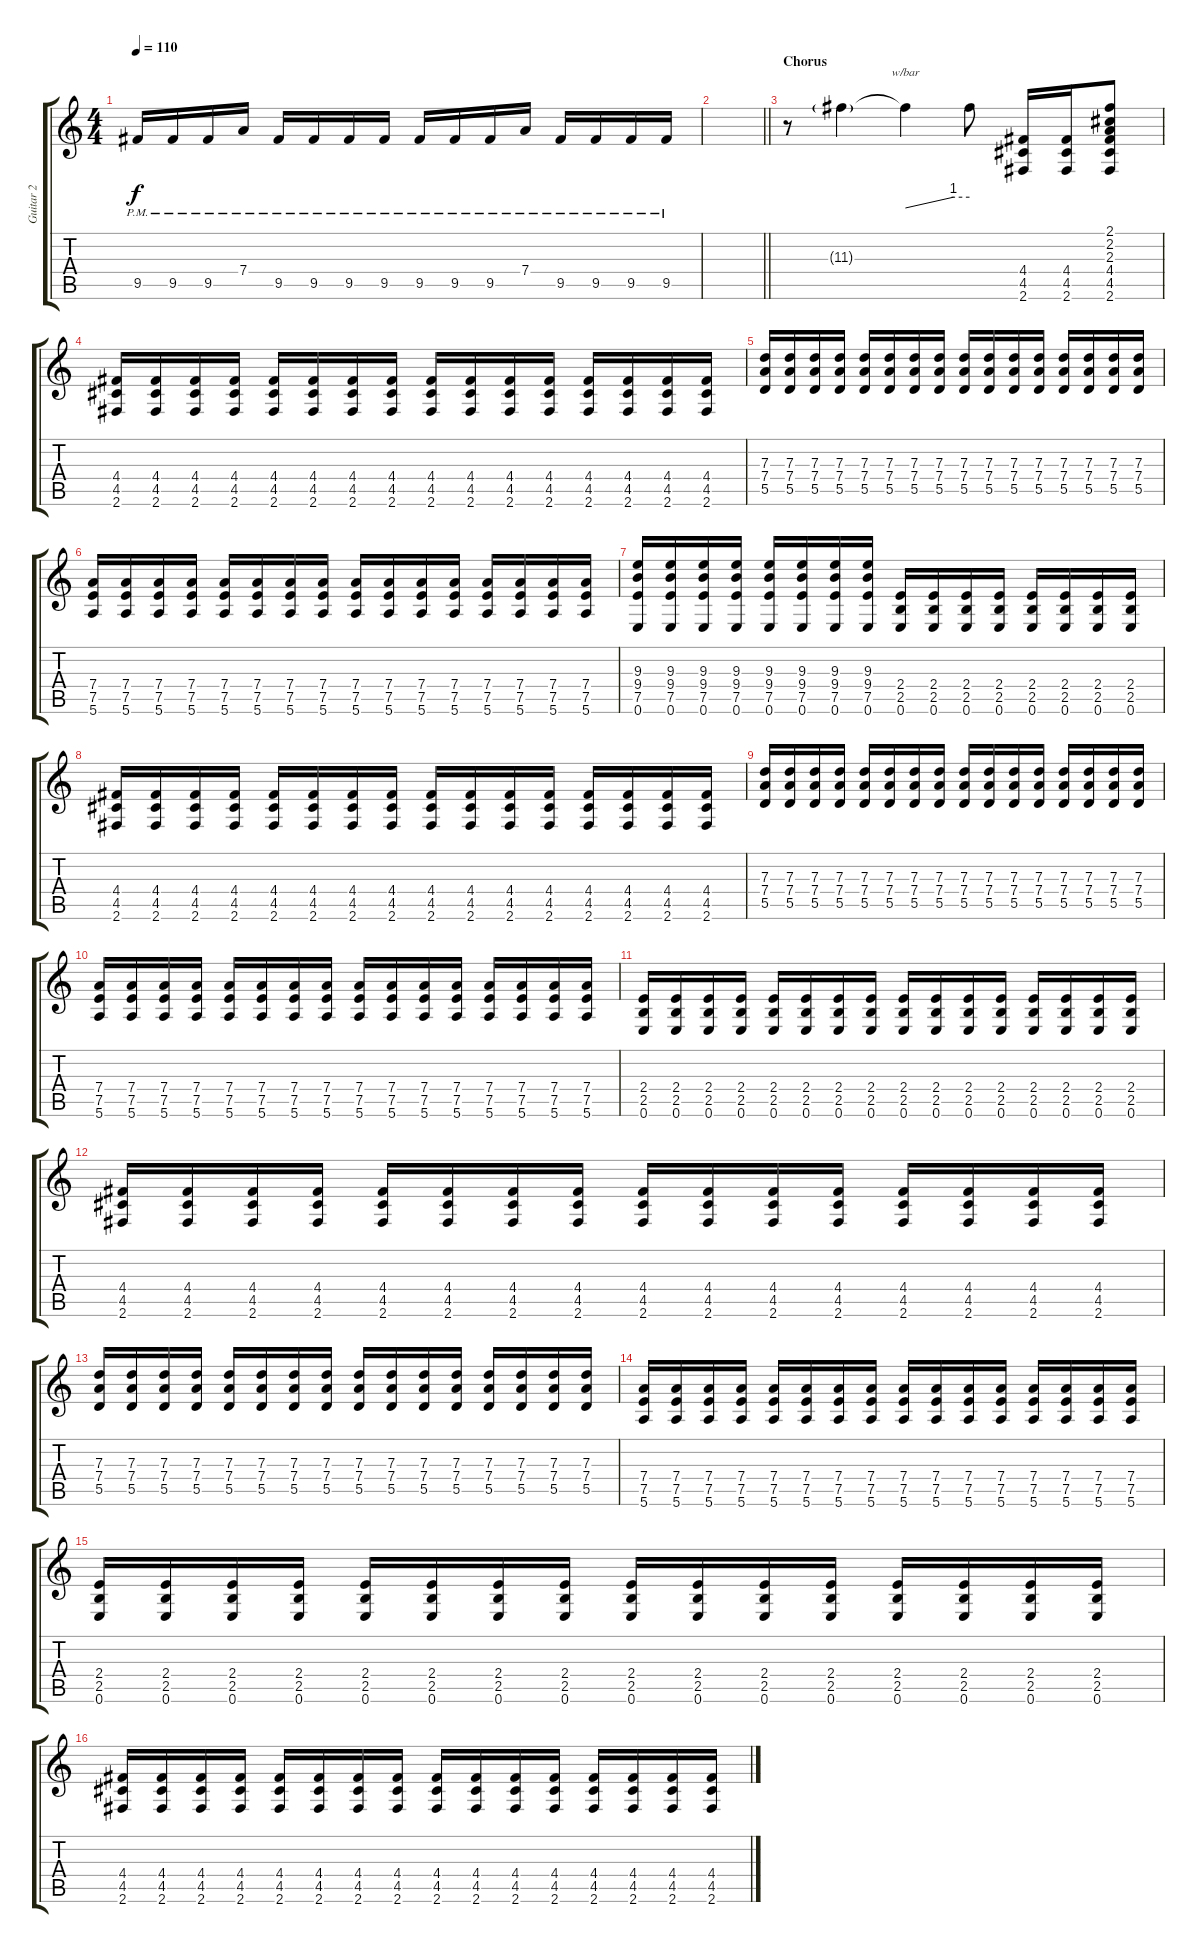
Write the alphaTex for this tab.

\track ("Guitar 2" "Guitar 2") {instrument overdrivenguitar}
\staff {score tabs}
\tuning (E4 B3 G3 D3 A2 E2) {hide}
\ts (4 4)
\tempo 110
\clef g2
\ks c
9.5{pm}.16{dy f} 9.5{pm}.16 9.5{pm}.16 7.4{pm}.16 9.5{pm}.16 9.5{pm}.16 9.5{pm}.16 9.5{pm}.16 9.5{pm}.16 9.5{pm}.16 9.5{pm}.16 7.4{pm}.16 9.5{pm}.16 9.5{pm}.16 9.5{pm}.16 9.5{pm}.16 |
\barLineRight lightlight
|
\section ("" "Chorus")
r.8 11.3{g}.4 11.3{t}.4{tbe (custom default 0 0 45 4 60 4)} 11.3{t}.8 (4.4 4.5 2.6).16 (4.4 4.5 2.6).16 (2.1 2.2 2.3 4.4 4.5 2.6).8 |
(4.4 4.5 2.6).16 (4.4 4.5 2.6).16 (4.4 4.5 2.6).16 (4.4 4.5 2.6).16 (4.4 4.5 2.6).16 (4.4 4.5 2.6).16 (4.4 4.5 2.6).16 (4.4 4.5 2.6).16 (4.4 4.5 2.6).16 (4.4 4.5 2.6).16 (4.4 4.5 2.6).16 (4.4 4.5 2.6).16 (4.4 4.5 2.6).16 (4.4 4.5 2.6).16 (4.4 4.5 2.6).16 (4.4 4.5 2.6).16 |
(7.3 7.4 5.5).16 (7.3 7.4 5.5).16 (7.3 7.4 5.5).16 (7.3 7.4 5.5).16 (7.3 7.4 5.5).16 (7.3 7.4 5.5).16 (7.3 7.4 5.5).16 (7.3 7.4 5.5).16 (7.3 7.4 5.5).16 (7.3 7.4 5.5).16 (7.3 7.4 5.5).16 (7.3 7.4 5.5).16 (7.3 7.4 5.5).16 (7.3 7.4 5.5).16 (7.3 7.4 5.5).16 (7.3 7.4 5.5).16 |
(7.4 7.5 5.6).16 (7.4 7.5 5.6).16 (7.4 7.5 5.6).16 (7.4 7.5 5.6).16 (7.4 7.5 5.6).16 (7.4 7.5 5.6).16 (7.4 7.5 5.6).16 (7.4 7.5 5.6).16 (7.4 7.5 5.6).16 (7.4 7.5 5.6).16 (7.4 7.5 5.6).16 (7.4 7.5 5.6).16 (7.4 7.5 5.6).16 (7.4 7.5 5.6).16 (7.4 7.5 5.6).16 (7.4 7.5 5.6).16 |
(9.3 9.4 7.5 0.6).16 (9.3 9.4 7.5 0.6).16 (9.3 9.4 7.5 0.6).16 (9.3 9.4 7.5 0.6).16 (9.3 9.4 7.5 0.6).16 (9.3 9.4 7.5 0.6).16 (9.3 9.4 7.5 0.6).16 (9.3 9.4 7.5 0.6).16 (2.4 2.5 0.6).16 (2.4 2.5 0.6).16 (2.4 2.5 0.6).16 (2.4 2.5 0.6).16 (2.4 2.5 0.6).16 (2.4 2.5 0.6).16 (2.4 2.5 0.6).16 (2.4 2.5 0.6).16 |
(4.4 4.5 2.6).16 (4.4 4.5 2.6).16 (4.4 4.5 2.6).16 (4.4 4.5 2.6).16 (4.4 4.5 2.6).16 (4.4 4.5 2.6).16 (4.4 4.5 2.6).16 (4.4 4.5 2.6).16 (4.4 4.5 2.6).16 (4.4 4.5 2.6).16 (4.4 4.5 2.6).16 (4.4 4.5 2.6).16 (4.4 4.5 2.6).16 (4.4 4.5 2.6).16 (4.4 4.5 2.6).16 (4.4 4.5 2.6).16 |
(7.3 7.4 5.5).16 (7.3 7.4 5.5).16 (7.3 7.4 5.5).16 (7.3 7.4 5.5).16 (7.3 7.4 5.5).16 (7.3 7.4 5.5).16 (7.3 7.4 5.5).16 (7.3 7.4 5.5).16 (7.3 7.4 5.5).16 (7.3 7.4 5.5).16 (7.3 7.4 5.5).16 (7.3 7.4 5.5).16 (7.3 7.4 5.5).16 (7.3 7.4 5.5).16 (7.3 7.4 5.5).16 (7.3 7.4 5.5).16 |
(7.4 7.5 5.6).16 (7.4 7.5 5.6).16 (7.4 7.5 5.6).16 (7.4 7.5 5.6).16 (7.4 7.5 5.6).16 (7.4 7.5 5.6).16 (7.4 7.5 5.6).16 (7.4 7.5 5.6).16 (7.4 7.5 5.6).16 (7.4 7.5 5.6).16 (7.4 7.5 5.6).16 (7.4 7.5 5.6).16 (7.4 7.5 5.6).16 (7.4 7.5 5.6).16 (7.4 7.5 5.6).16 (7.4 7.5 5.6).16 |
(2.4 2.5 0.6).16 (2.4 2.5 0.6).16 (2.4 2.5 0.6).16 (2.4 2.5 0.6).16 (2.4 2.5 0.6).16 (2.4 2.5 0.6).16 (2.4 2.5 0.6).16 (2.4 2.5 0.6).16 (2.4 2.5 0.6).16 (2.4 2.5 0.6).16 (2.4 2.5 0.6).16 (2.4 2.5 0.6).16 (2.4 2.5 0.6).16 (2.4 2.5 0.6).16 (2.4 2.5 0.6).16 (2.4 2.5 0.6).16 |
(4.4 4.5 2.6).16 (4.4 4.5 2.6).16 (4.4 4.5 2.6).16 (4.4 4.5 2.6).16 (4.4 4.5 2.6).16 (4.4 4.5 2.6).16 (4.4 4.5 2.6).16 (4.4 4.5 2.6).16 (4.4 4.5 2.6).16 (4.4 4.5 2.6).16 (4.4 4.5 2.6).16 (4.4 4.5 2.6).16 (4.4 4.5 2.6).16 (4.4 4.5 2.6).16 (4.4 4.5 2.6).16 (4.4 4.5 2.6).16 |
(7.3 7.4 5.5).16 (7.3 7.4 5.5).16 (7.3 7.4 5.5).16 (7.3 7.4 5.5).16 (7.3 7.4 5.5).16 (7.3 7.4 5.5).16 (7.3 7.4 5.5).16 (7.3 7.4 5.5).16 (7.3 7.4 5.5).16 (7.3 7.4 5.5).16 (7.3 7.4 5.5).16 (7.3 7.4 5.5).16 (7.3 7.4 5.5).16 (7.3 7.4 5.5).16 (7.3 7.4 5.5).16 (7.3 7.4 5.5).16 |
(7.4 7.5 5.6).16 (7.4 7.5 5.6).16 (7.4 7.5 5.6).16 (7.4 7.5 5.6).16 (7.4 7.5 5.6).16 (7.4 7.5 5.6).16 (7.4 7.5 5.6).16 (7.4 7.5 5.6).16 (7.4 7.5 5.6).16 (7.4 7.5 5.6).16 (7.4 7.5 5.6).16 (7.4 7.5 5.6).16 (7.4 7.5 5.6).16 (7.4 7.5 5.6).16 (7.4 7.5 5.6).16 (7.4 7.5 5.6).16 |
(2.4 2.5 0.6).16 (2.4 2.5 0.6).16 (2.4 2.5 0.6).16 (2.4 2.5 0.6).16 (2.4 2.5 0.6).16 (2.4 2.5 0.6).16 (2.4 2.5 0.6).16 (2.4 2.5 0.6).16 (2.4 2.5 0.6).16 (2.4 2.5 0.6).16 (2.4 2.5 0.6).16 (2.4 2.5 0.6).16 (2.4 2.5 0.6).16 (2.4 2.5 0.6).16 (2.4 2.5 0.6).16 (2.4 2.5 0.6).16 |
(4.4 4.5 2.6).16 (4.4 4.5 2.6).16 (4.4 4.5 2.6).16 (4.4 4.5 2.6).16 (4.4 4.5 2.6).16 (4.4 4.5 2.6).16 (4.4 4.5 2.6).16 (4.4 4.5 2.6).16 (4.4 4.5 2.6).16 (4.4 4.5 2.6).16 (4.4 4.5 2.6).16 (4.4 4.5 2.6).16 (4.4 4.5 2.6).16 (4.4 4.5 2.6).16 (4.4 4.5 2.6).16 (4.4 4.5 2.6).16
